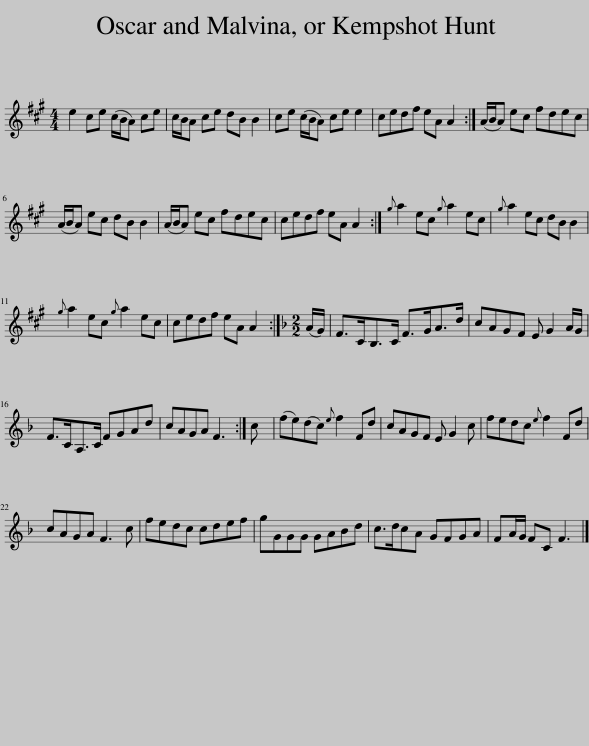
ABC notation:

X:1
L:1/8
M:4/4
I:linebreak $
K:A
V:1 treble
V:1
 e2 ce (c/B/A) ce | c/B/A ce dB B2 | ce (c/B/A) ce e2 | cedf eA A2 :| (A/B/A) ec fdec |$ %5
 (A/B/A) ec dB B2 | (A/B/A) ec fdec | cedf eA A2 :|{g} a2 ec{g} a2 ec |{g} a2 ec dB B2 |$ %10
{g} a2 ec{g} a2 ec | cedf eA A2 :|[K:F][M:2/2] (A/G/) | F>CB,>C F>GA>d | cAGF E G2 A/G/ |$ %15
 F>CA,>C FGAd | cAGA F3 :| c | (fe)(dc){e} f2 Fd | cAGF E G2 c | %20
 fedc{e} f2 Fd |$ cAGA F3 c | fedc cdef | gGGG GABd | c>dcA GFGA | %25
 FA/G/ FC F3 |] %26
